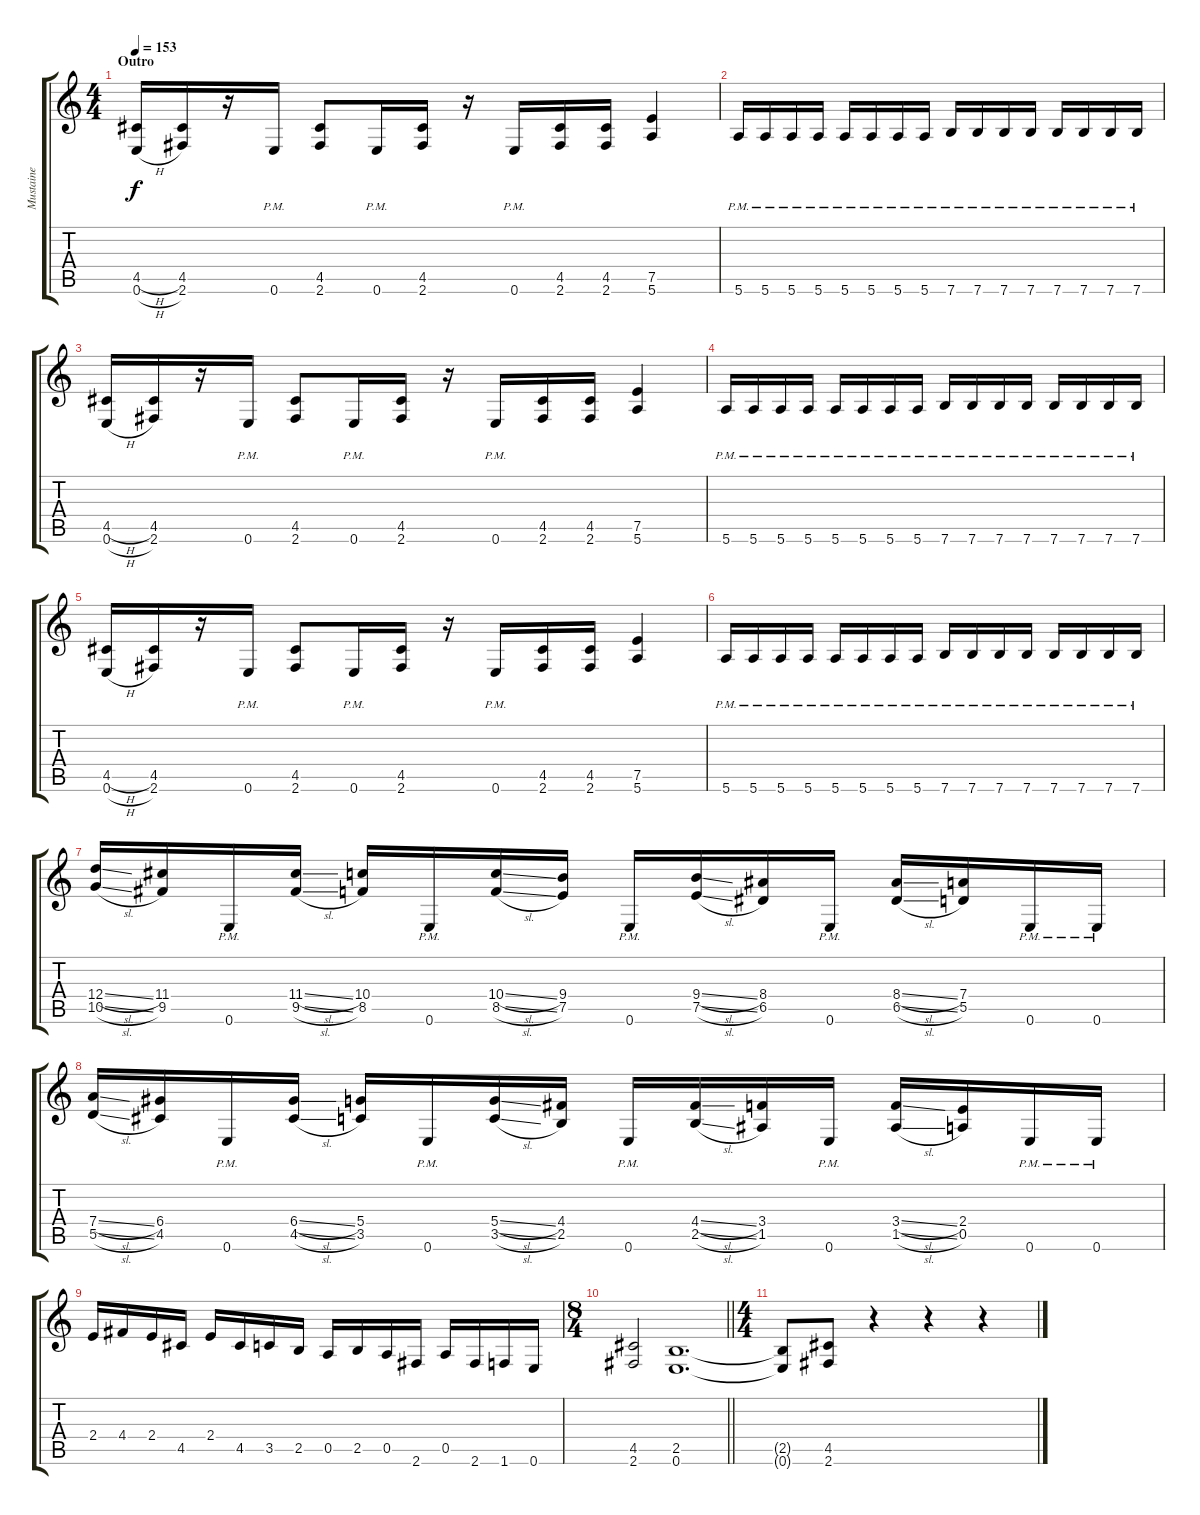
\track ("Mustaine" "Mustaine") {instrument distortionguitar}
\staff {score tabs}
\tuning (E4 B3 G3 D3 A2 E2) {hide}
\ts (4 4)
\section ("" "Outro")
\tempo 153
\clef g2
\ks c
(4.5{h} 0.6{h}).16{dy f} (4.5 2.6).16 r.16 0.6{pm}.16 (4.5 2.6).8 0.6{pm}.16 (4.5 2.6).16 r.16 0.6{pm}.16 (4.5 2.6).16 (4.5 2.6).16 (7.5 5.6).4 |
5.6{pm}.16 5.6{pm}.16 5.6{pm}.16 5.6{pm}.16 5.6{pm}.16 5.6{pm}.16 5.6{pm}.16 5.6{pm}.16 7.6{pm}.16 7.6{pm}.16 7.6{pm}.16 7.6{pm}.16 7.6{pm}.16 7.6{pm}.16 7.6{pm}.16 7.6{pm}.16 |
(4.5{h} 0.6{h}).16 (4.5 2.6).16 r.16 0.6{pm}.16 (4.5 2.6).8 0.6{pm}.16 (4.5 2.6).16 r.16 0.6{pm}.16 (4.5 2.6).16 (4.5 2.6).16 (7.5 5.6).4 |
5.6{pm}.16 5.6{pm}.16 5.6{pm}.16 5.6{pm}.16 5.6{pm}.16 5.6{pm}.16 5.6{pm}.16 5.6{pm}.16 7.6{pm}.16 7.6{pm}.16 7.6{pm}.16 7.6{pm}.16 7.6{pm}.16 7.6{pm}.16 7.6{pm}.16 7.6{pm}.16 |
(4.5{h} 0.6{h}).16 (4.5 2.6).16 r.16 0.6{pm}.16 (4.5 2.6).8 0.6{pm}.16 (4.5 2.6).16 r.16 0.6{pm}.16 (4.5 2.6).16 (4.5 2.6).16 (7.5 5.6).4 |
5.6{pm}.16 5.6{pm}.16 5.6{pm}.16 5.6{pm}.16 5.6{pm}.16 5.6{pm}.16 5.6{pm}.16 5.6{pm}.16 7.6{pm}.16 7.6{pm}.16 7.6{pm}.16 7.6{pm}.16 7.6{pm}.16 7.6{pm}.16 7.6{pm}.16 7.6{pm}.16 |
(12.4{sl} 10.5{sl}).16 (11.4 9.5).16 0.6{pm}.16 (11.4{sl} 9.5{sl}).16 (10.4 8.5).16 0.6{pm}.16 (10.4{sl} 8.5{sl}).16 (9.4 7.5).16 0.6{pm}.16 (9.4{sl} 7.5{sl}).16 (8.4 6.5).16 0.6{pm}.16 (8.4{sl} 6.5{sl}).16 (7.4 5.5).16 0.6{pm}.16 0.6{pm}.16 |
(7.4{sl} 5.5{sl}).16 (6.4 4.5).16 0.6{pm}.16 (6.4{sl} 4.5{sl}).16 (5.4 3.5).16 0.6{pm}.16 (5.4{sl} 3.5{sl}).16 (4.4 2.5).16 0.6{pm}.16 (4.4{sl} 2.5{sl}).16 (3.4 1.5).16 0.6{pm}.16 (3.4{sl} 1.5{sl}).16 (2.4 0.5).16 0.6{pm}.16 0.6{pm}.16 |
2.4.16 4.4.16 2.4.16 4.5.16 2.4.16 4.5.16 3.5.16 2.5.16 0.5.16 2.5.16 0.5.16 2.6.16 0.5.16 2.6.16 1.6.16 0.6.16 |
\ts (8 4)
\barLineRight lightlight
(4.5 2.6).2 (2.5 0.6).1{d} |
\ts (4 4)
(2.5{t} 0.6{t}).8 (4.5 2.6).8 r.4 r.4 r.4
